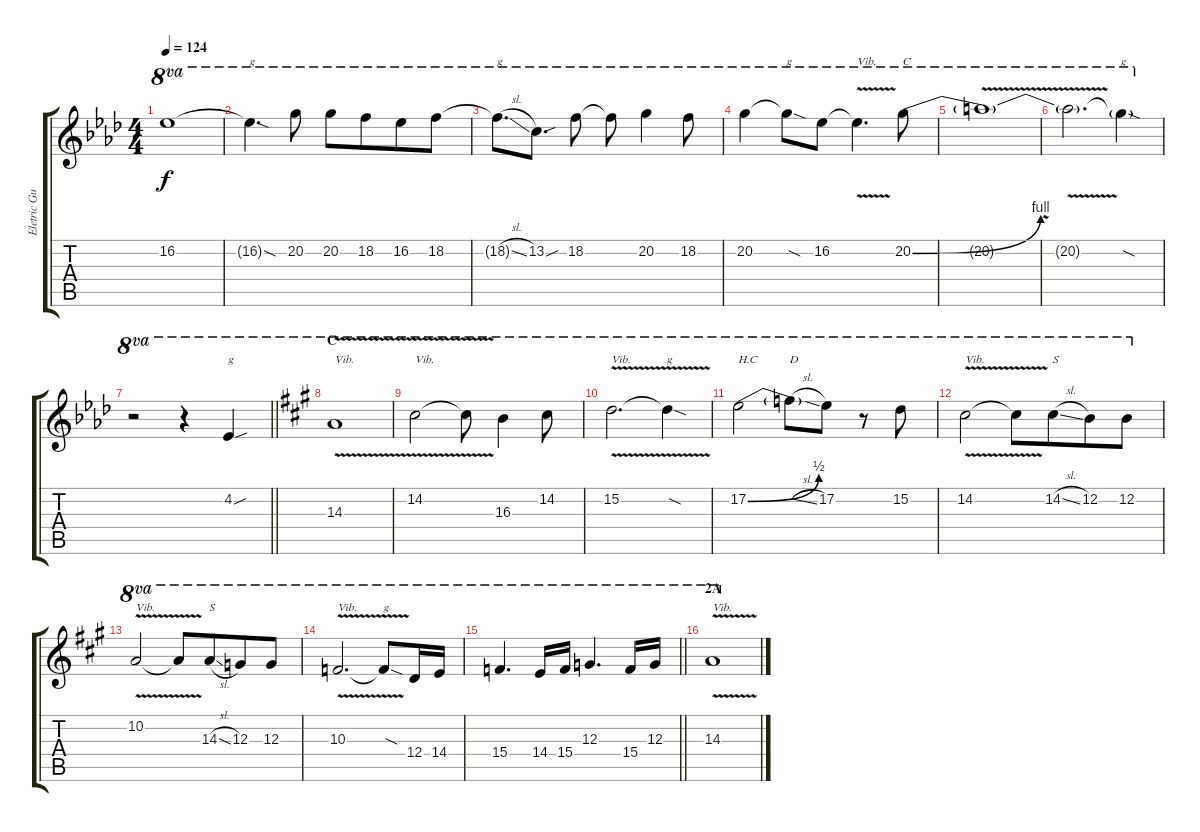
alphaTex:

\track ("Eletric Guitar II" "Eletric Gu") {solo instrument overdrivenguitar}
\staff {score tabs}
\tuning (E4 B3 G3 D3 A2 E2) {hide}
\ts (4 4)
\tempo 124
\clef g2
\ks ab
16.2{t}.1{ot 8va dy f} |
16.2{sod t}.4{d ot 8va txt "g"} 20.2.8{ot 8va} 20.2.8{ot 8va} 18.2.8{ot 8va beam merge} 16.2.8{ot 8va} 18.2.8{ot 8va} |
18.2{sl t}.8{d ot 8va txt "g"} 13.2{sou}.8{d ot 8va} 18.2.8{ot 8va} 18.2{t}.8{ot 8va} 20.2.4{ot 8va} 18.2.8{ot 8va} |
20.2.4{ot 8va} 20.2{sod t}.8{ot 8va txt "g"} 16.2.8{ot 8va} 16.2{v t}.4{d ot 8va txt "Vib."} 20.2{be (bend 0 0 60 4)}.8{ot 8va txt "C"} |
20.2{v t}.1{ot 8va} |
20.2{t}.2{d ot 8va} 20.2{sod t}.4{ot 8va txt "g"} |
\barLineRight lightlight
r.2{ot 8va} r.4{ot 8va} 4.2{sou}.4{ot 8va txt "g"} |
\section ("" "C")
\ks a
14.3{v}.1{ot 8va txt "Vib."} |
14.2{v}.2{ot 8va txt "Vib."} 14.2{t}.8{ot 8va} 16.3.4{ot 8va} 14.2.8{ot 8va} |
15.2{v}.2{d ot 8va txt "Vib."} 15.2{sod t}.4{ot 8va txt "g"} |
17.2{be (bend 0 0 60 2)}.2{ot 8va txt "H.C"} 17.2{sl t}.8{ot 8va txt "D"} 17.2.8{ot 8va} r.8{ot 8va} 15.2.8{ot 8va} |
14.2{v}.2{ot 8va txt "Vib."} 14.2{t}.8{ot 8va} 14.2{sl}.8{ot 8va txt "S" beam merge} 12.2.8{ot 8va} 12.2.8{ot 8va} |
10.2{v}.2{ot 8va txt "Vib."} 10.2{t}.8{ot 8va} 14.3{sl}.8{ot 8va txt "S" beam merge} 12.3.8{ot 8va} 12.3.8{ot 8va} |
10.3{v}.2{d ot 8va txt "Vib."} 10.3{sod t}.8{ot 8va txt "g"} 12.4.16{ot 8va} 14.4.16{ot 8va} |
\barLineRight lightlight
15.4.4{d ot 8va} 14.4.16{ot 8va} 15.4.16{ot 8va} 12.3.4{d ot 8va} 15.4.16{ot 8va} 12.3.16{ot 8va} |
\section ("" "2A")
14.3{v}.1{ot 8va txt "Vib."}
